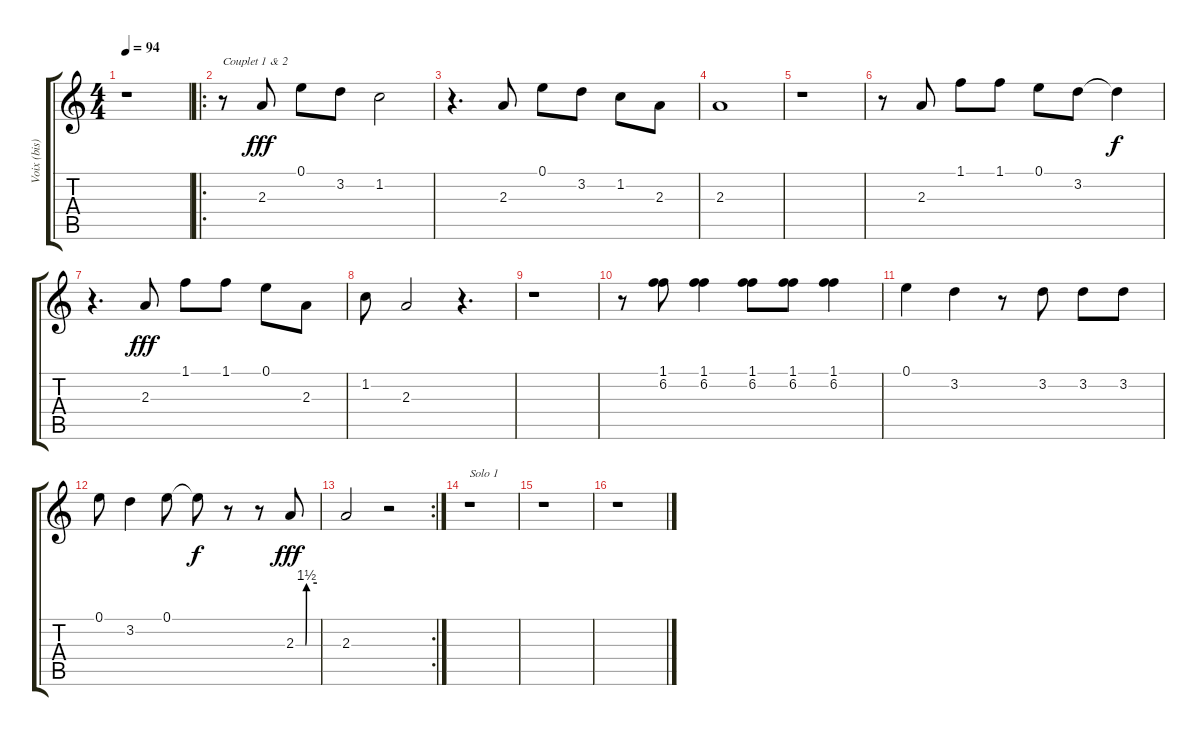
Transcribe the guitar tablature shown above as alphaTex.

\track ("Voix (bis)" "Voix (bis)") {instrument lead6voice}
\staff {score tabs}
\tuning (E5 B4 G4 D4 A3 E3) {hide}
\ts (4 4)
\tempo 94
\clef g2
\ks c
r.1{dy fff instrument lead6voice} |
\ro
r.8{txt "Couplet 1 & 2"} 2.3.8 0.1.8 3.2.8 1.2.2 |
r.4{d} 2.3.8 0.1.8 3.2.8 1.2.8 2.3.8 |
2.3.1 |
r.1 |
r.8 2.3.8 1.1.8 1.1.8 0.1.8 3.2.8 3.2{t}.4{dy f} |
r.4{d} 2.3.8{dy fff} 1.1.8 1.1.8 0.1.8 2.3.8 |
1.2.8 2.3.2 r.4{d} |
r.1 |
r.8 (1.1 6.2).8 (1.1 6.2).4 (1.1 6.2).8 (1.1 6.2).8 (1.1 6.2).4 |
0.1.4 3.2.4 r.8 3.2.8 3.2.8 3.2.8 |
0.1.8 3.2.4 0.1.8 0.1{t}.8{dy f} r.8 r.8 2.3{be (custom 0 0 28 0 30 6 60 6)}.8{dy fff} |
\rc 2
2.3.2 r.2 |
r.1{txt "Solo 1"} |
r.1 |
r.1
